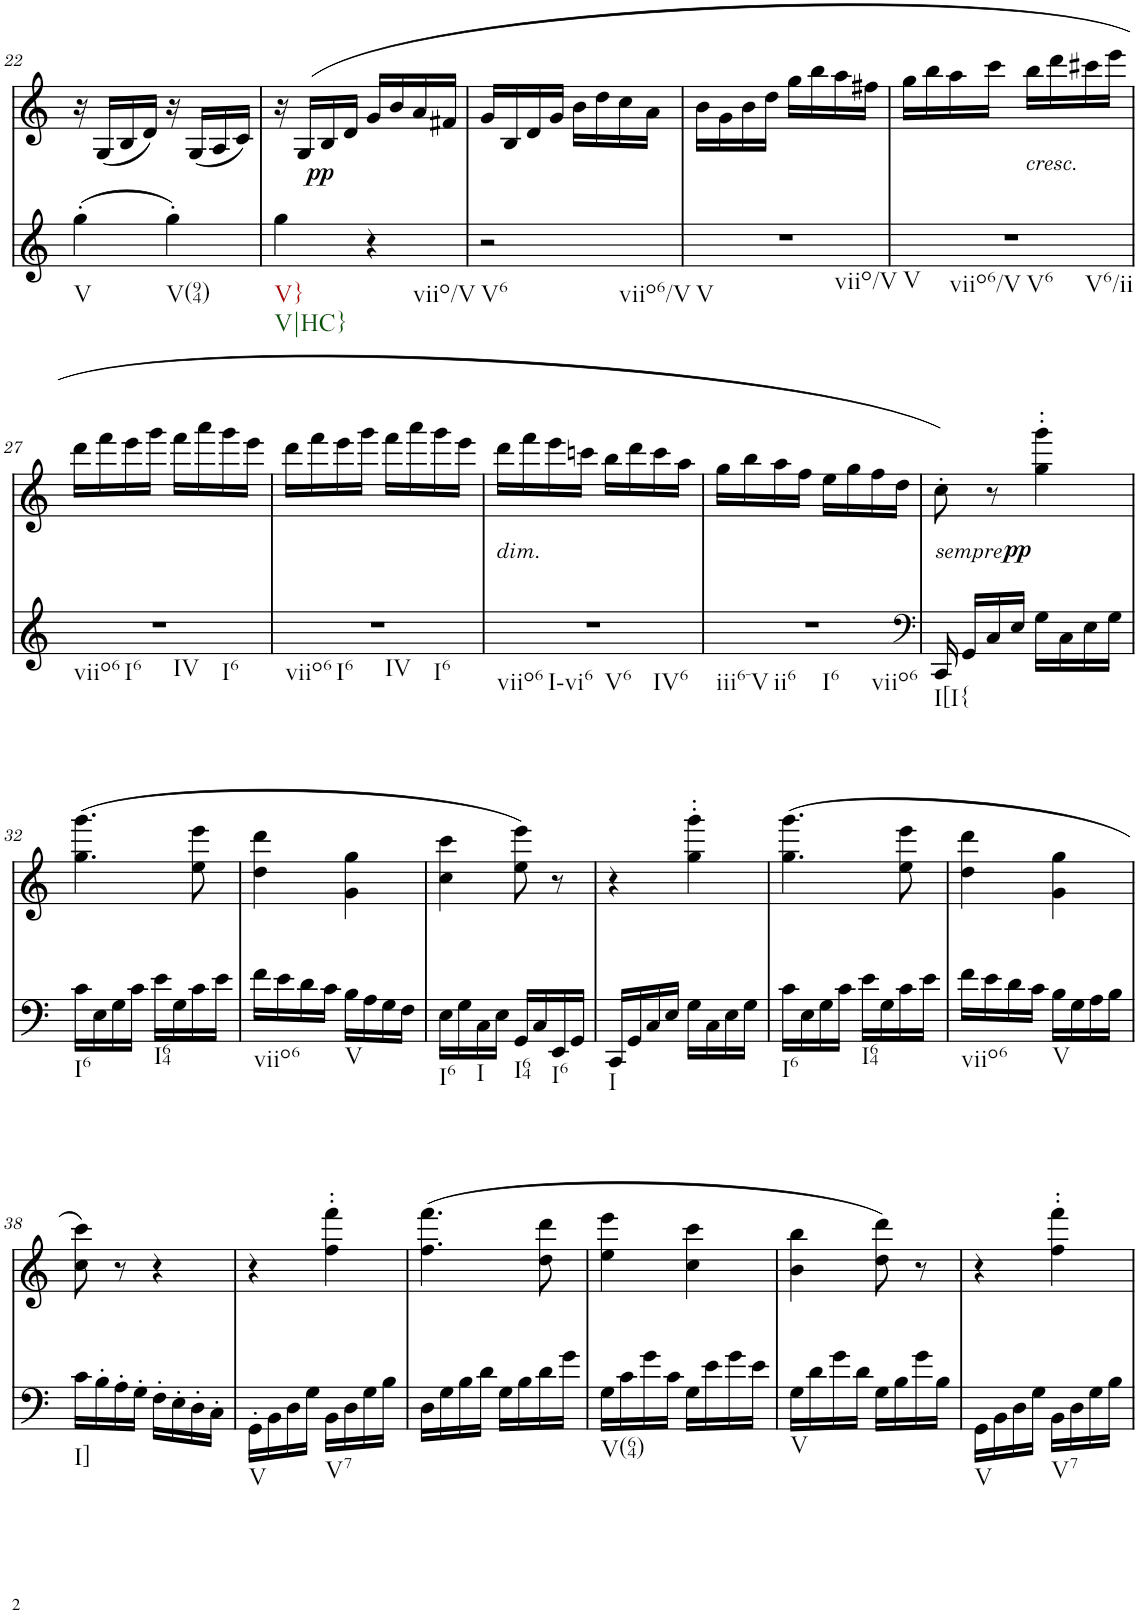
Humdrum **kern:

**kern	**dynam	**kern	**text	**dynam
*part2	*part2	*part1	*part1	*part1
*staff2	*staff2	*staff1	*staff1	*staff1
*I"piano	*	*I"piano	*	*
*I'Pno	*	*I'Pno	*	*
!!LO:PB:g=z
*clefG2	*	*clefG2	*	*
*k[]	*	*k[]	*	*
*M2/4	*	*M2/4	*	*
=22	=22	=22	=22	=22
!LO:TX:b:t=V	!	!	!	!
(4gg'\	.	16r	.	.
.	.	(16G/LL	.	.
.	.	16B/	.	.
.	.	16d/JJ)	.	.
!LO:TX:b:t=V(94)	!	!	!	!
4gg'\)	.	16r	.	.
.	.	(16G/LL	.	.
.	.	16A/	.	.
.	.	16c/JJ)	.	.
=23	=23	=23	=23	=23
!LO:TX:b:t=V}	!	!	!	!
!LO:TX:b:t=V|HC}	!	!	!	!
!	!LO:DY:a	!	!	!
4gg\	pp	16r	.	.
!	!	!	!LO:LY:b	!
.	.	(16G/LL	pp	.
.	.	16B/	.	.
.	.	16d/JJ	.	.
!LO:TX:b:t=viio/V	!	!	!	!
4r	.	16g/LL	.	.
.	.	16b/	.	.
.	.	16a/	.	.
.	.	16f#X/JJ	.	.
=24	=24	=24	=24	=24
!LO:TX:b:t=V6	!	!	!	!
!LO:TX:b:t=viio6/V	!	!	!	!
2r	.	16g/LL	.	.
.	.	16B/	.	.
.	.	16d/	.	.
.	.	16g/JJ	.	.
.	.	16b\LL	.	.
.	.	16dd\	.	.
.	.	16cc\	.	.
.	.	16a\JJ	.	.
=25	=25	=25	=25	=25
!LO:TX:b:t=V	!	!	!	!
!LO:TX:b:t=viio/V	!	!	!	!
2r	.	16b\LL	.	.
.	.	16g\	.	.
.	.	16b\	.	.
.	.	16dd\JJ	.	.
.	.	16gg\LL	.	.
.	.	16bb\	.	.
.	.	16aa\	.	.
.	.	16ff#X\JJ	.	.
=26	=26	=26	=26	=26
!LO:TX:b:t=V	!	!	!	!
!LO:TX:b:t=viio6/V	!	!	!	!
!LO:TX:b:t=V6	!	!	!	!
!LO:TX:b:t=V6/ii	!	!	!	!
!	!	!	!LO:LY:b	!
2r	.	16gg\LL	<	.
.	.	16bb\	.	.
.	.	16aa\	.	.
.	.	16ccc\JJ	.	.
!	!	!LO:TX:b:i:t=cresc.	!	!
.	.	16bb\LL	.	.
.	.	16ddd\	.	.
.	.	16ccc#X\	.	.
.	.	16eee\JJ	.	.
!!LO:LB:g=z
=27	=27	=27	=27	=27
!LO:TX:b:t=viio6	!	!	!	!
!LO:TX:b:t=I6	!	!	!	!
!LO:TX:b:t=IV	!	!	!	!
!LO:TX:b:t=I6	!	!	!	!
2r	.	16ddd\LL	.	.
.	.	16fff\	.	.
.	.	16eee\	.	.
.	.	16ggg\JJ	.	.
.	.	16fff\LL	.	.
.	.	16aaa\	.	.
.	.	16ggg\	.	.
.	.	16eee\JJ	.	.
=28	=28	=28	=28	=28
!LO:TX:b:t=viio6	!	!	!	!
!LO:TX:b:t=I6	!	!	!	!
!LO:TX:b:t=IV	!	!	!	!
!LO:TX:b:t=I6	!	!	!	!
2r	.	16ddd\LL	.	.
.	.	16fff\	.	.
.	.	16eee\	.	.
.	.	16ggg\JJ	.	.
.	.	16fff\LL	.	.
.	.	16aaa\	.	.
.	.	16ggg\	.	.
.	.	16eee\JJ	.	.
=29	=29	=29	=29	=29
!	!	!LO:TX:b:i:t=dim.	!	!
!LO:TX:b:t=viio6	!	!	!	!
!LO:TX:b:t=I-vi6	!	!	!	!
!LO:TX:b:t=V6	!	!	!	!
!LO:TX:b:t=IV6	!	!	!	!
!	!	!	!LO:LY:b	!
2r	.	16ddd\LL	>	.
.	.	16fff\	.	.
.	.	16eee\	.	.
.	.	16cccn\JJ	.	.
.	.	16bb\LL	.	.
.	.	16ddd\	.	.
.	.	16ccc\	.	.
.	.	16aa\JJ	.	.
=30	=30	=30	=30	=30
!LO:TX:b:t=iii6-V	!	!	!	!
!LO:TX:b:t=ii6	!	!	!	!
!LO:TX:b:t=I6	!	!	!	!
!LO:TX:b:t=viio6	!	!	!	!
2r	.	16gg\LL	.	.
.	.	16bb\	.	.
.	.	16aa\	.	.
.	.	16ff\JJ	.	.
.	.	16ee\LL	.	.
.	.	16gg\	.	.
.	.	16ff\	.	.
.	.	16dd\JJ	.	.
=31	=31	=31	=31	=31
*clefF4	*	*	*	*
!LO:TX:b:t=I[I{	!	!	!	!
!	!	!	!LO:LY:b	!LO:DY:b
16CC/	.	8cc'\)	pp	other-dynamics
16GG/LL	.	.	.	.
!	!	!	!	!LO:DY:b
16C/	.	8r	.	pp
16E/JJ	.	.	.	.
16G\LL	.	4gg\' 4ggg\'	.	.
16C\	.	.	.	.
16E\	.	.	.	.
16G\JJ	.	.	.	.
!!LO:LB:g=z
=32	=32	=32	=32	=32
!LO:TX:b:t=I6	!	!	!	!
16c\LL	.	(4.gg\ 4.ggg\	.	.
16E\	.	.	.	.
16G\	.	.	.	.
16c\JJ	.	.	.	.
!LO:TX:b:t=I64	!	!	!	!
16e\LL	.	.	.	.
16G\	.	.	.	.
16c\	.	8ee\ 8eee\	.	.
16e\JJ	.	.	.	.
=33	=33	=33	=33	=33
!LO:TX:b:t=viio6	!	!	!	!
16f\LL	.	4dd\ 4ddd\	.	.
16e\	.	.	.	.
16d\	.	.	.	.
16c\JJ	.	.	.	.
!LO:TX:b:t=V	!	!	!	!
16B\LL	.	4g\ 4gg\	.	.
16A\	.	.	.	.
16G\	.	.	.	.
16F\JJ	.	.	.	.
=34	=34	=34	=34	=34
!LO:TX:b:t=I6	!	!	!	!
16E\LL	.	4cc\ 4ccc\	.	.
16G\	.	.	.	.
!LO:TX:b:t=I	!	!	!	!
16C\	.	.	.	.
16E\JJ	.	.	.	.
!LO:TX:b:t=I64	!	!	!	!
16GG/LL	.	8ee\ 8eee\)	.	.
16C/	.	.	.	.
!LO:TX:b:t=I6	!	!	!	!
16EE/	.	8r	.	.
16GG/JJ	.	.	.	.
=35	=35	=35	=35	=35
!LO:TX:b:t=I	!	!	!	!
16CC/LL	.	4r	.	.
16GG/	.	.	.	.
16C/	.	.	.	.
16E/JJ	.	.	.	.
16G\LL	.	4gg\' 4ggg\'	.	.
16C\	.	.	.	.
16E\	.	.	.	.
16G\JJ	.	.	.	.
=36	=36	=36	=36	=36
!LO:TX:b:t=I6	!	!	!	!
16c\LL	.	(4.gg\ 4.ggg\	.	.
16E\	.	.	.	.
16G\	.	.	.	.
16c\JJ	.	.	.	.
!LO:TX:b:t=I64	!	!	!	!
16e\LL	.	.	.	.
16G\	.	.	.	.
16c\	.	8ee\ 8eee\	.	.
16e\JJ	.	.	.	.
=37	=37	=37	=37	=37
!LO:TX:b:t=viio6	!	!	!	!
16f\LL	.	4dd\ 4ddd\	.	.
16e\	.	.	.	.
16d\	.	.	.	.
16c\JJ	.	.	.	.
!LO:TX:b:t=V	!	!	!	!
16B\LL	.	4g\ 4gg\	.	.
16G\	.	.	.	.
16A\	.	.	.	.
16B\JJ	.	.	.	.
!!LO:LB:g=z
=38	=38	=38	=38	=38
!LO:TX:b:t=I]	!	!	!	!
16c\LL	.	8cc\ 8ccc\)	.	.
16B'\	.	.	.	.
16A'\	.	8r	.	.
16G'\JJ	.	.	.	.
16F'\LL	.	4r	.	.
16E'\	.	.	.	.
16D'\	.	.	.	.
16C'\JJ	.	.	.	.
=39	=39	=39	=39	=39
!LO:TX:b:t=V	!	!	!	!
16GG'\LL	.	4r	.	.
16BB\	.	.	.	.
16D\	.	.	.	.
16G\JJ	.	.	.	.
!LO:TX:b:t=V7	!	!	!	!
16BB\LL	.	4ff\' 4fff\'	.	.
16D\	.	.	.	.
16G\	.	.	.	.
16B\JJ	.	.	.	.
=40	=40	=40	=40	=40
16D\LL	.	(4.ff\ 4.fff\	.	.
16G\	.	.	.	.
16B\	.	.	.	.
16d\JJ	.	.	.	.
16G\LL	.	.	.	.
16B\	.	.	.	.
16d\	.	8dd\ 8ddd\	.	.
16g\JJ	.	.	.	.
=41	=41	=41	=41	=41
!LO:TX:b:t=V(64)	!	!	!	!
16G\LL	.	4ee\ 4eee\	.	.
16c\	.	.	.	.
16g\	.	.	.	.
16c\JJ	.	.	.	.
16G\LL	.	4cc\ 4ccc\	.	.
16e\	.	.	.	.
16g\	.	.	.	.
16e\JJ	.	.	.	.
=42	=42	=42	=42	=42
!LO:TX:b:t=V	!	!	!	!
16G\LL	.	4b\ 4bb\	.	.
16d\	.	.	.	.
16g\	.	.	.	.
16d\JJ	.	.	.	.
16G\LL	.	8dd\ 8ddd\)	.	.
16B\	.	.	.	.
16g\	.	8r	.	.
16B\JJ	.	.	.	.
=43	=43	=43	=43	=43
!LO:TX:b:t=V	!	!	!	!
16GG\LL	.	4r	.	.
16BB\	.	.	.	.
16D\	.	.	.	.
16G\JJ	.	.	.	.
!LO:TX:b:t=V7	!	!	!	!
16BB\LL	.	4ff\' 4fff\'	.	.
16D\	.	.	.	.
16G\	.	.	.	.
16B\JJ	.	.	.	.
=	=	=	=	=
*-	*-	*-	*-	*-
